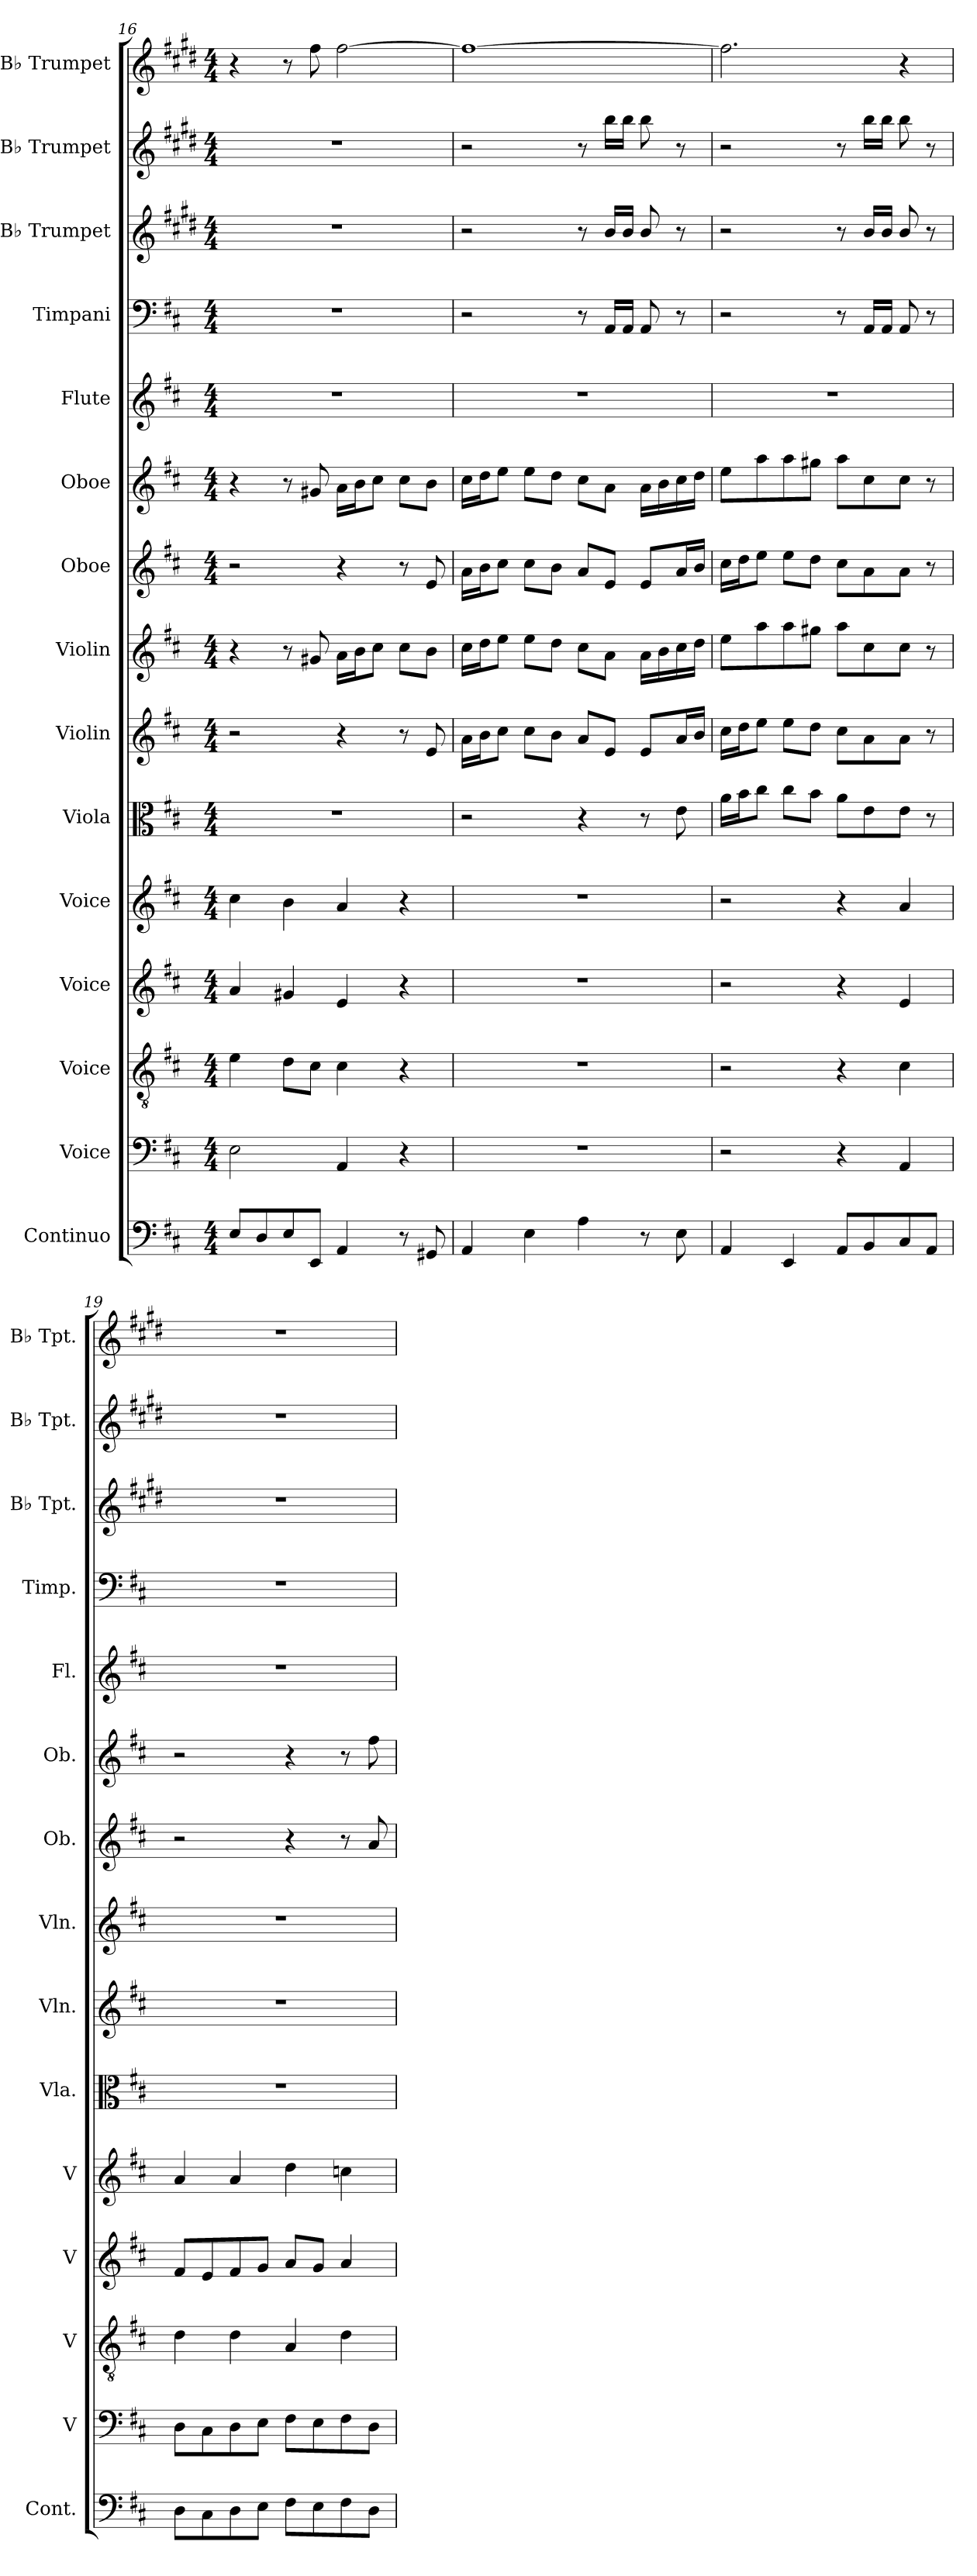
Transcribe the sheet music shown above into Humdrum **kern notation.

**kern	**kern	**kern	**kern	**kern	**kern	**kern	**kern	**kern	**kern	**kern	**kern	**kern	**kern	**kern
*part15	*part14	*part13	*part12	*part11	*part10	*part9	*part8	*part7	*part6	*part5	*part4	*part3	*part2	*part1
*staff15	*staff14	*staff13	*staff12	*staff11	*staff10	*staff9	*staff8	*staff7	*staff6	*staff5	*staff4	*staff3	*staff2	*staff1
*I"Continuo	*I"Voice	*I"Voice	*I"Voice	*I"Voice	*I"Viola	*I"Violin	*I"Violin	*I"Oboe	*I"Oboe	*I"Flute	*I"Timpani	*I"B♭ Trumpet	*I"B♭ Trumpet	*I"B♭ Trumpet
*I'Cont.	*I'V	*I'V	*I'V	*I'V	*I'Vla.	*I'Vln.	*I'Vln.	*I'Ob.	*I'Ob.	*I'Fl.	*I'Timp.	*I'B♭ Tpt.	*I'B♭ Tpt.	*I'B♭ Tpt.
*clefF4	*clefF4	*clefGv2	*clefG2	*clefG2	*clefC3	*clefG2	*clefG2	*clefG2	*clefG2	*clefG2	*clefF4	*clefG2	*clefG2	*clefG2
*ITrd7c12	*	*	*	*	*	*	*	*	*	*	*	*ITrd1c2	*ITrd1c2	*ITrd1c2
*k[f#c#]	*k[f#c#]	*k[f#c#]	*k[f#c#]	*k[f#c#]	*k[f#c#]	*k[f#c#]	*k[f#c#]	*k[f#c#]	*k[f#c#]	*k[f#c#]	*k[f#c#]	*k[f#c#]	*k[f#c#]	*k[f#c#]
*M4/4	*M4/4	*M4/4	*M4/4	*M4/4	*M4/4	*M4/4	*M4/4	*M4/4	*M4/4	*M4/4	*M4/4	*M4/4	*M4/4	*M4/4
=16	=16	=16	=16	=16	=16	=16	=16	=16	=16	=16	=16	=16	=16	=16
8EE/L	2E\	4e\	4a/	4cc#\	1r	2r	4r	2r	4r	1r	1r	1r	1r	4r
8DD/	.	.	.	.	.	.	.	.	.	.	.	.	.	.
8EE/	.	8d\L	4g#X/	4b\	.	.	8r	.	8r	.	.	.	.	8r
8EEE/J	.	8c#\J	.	.	.	.	8g#X/	.	8g#X/	.	.	.	.	8ee\
4AAA/	4AA/	4c#\	4e/	4a/	.	4r	16a\LL	4r	16a\LL	.	.	.	.	[2ee\
.	.	.	.	.	.	.	16b\J	.	16b\J	.	.	.	.	.
.	.	.	.	.	.	.	8cc#\J	.	8cc#\J	.	.	.	.	.
8r	4r	4r	4r	4r	.	8r	8cc#\L	8r	8cc#\L	.	.	.	.	.
8GGG#X/	.	.	.	.	.	8e/	8b\J	8e/	8b\J	.	.	.	.	.
!!LO:PB:g=z
=17	=17	=17	=17	=17	=17	=17	=17	=17	=17	=17	=17	=17	=17	=17
4AAA/	1r	1r	1r	1r	2r	16a\LL	16cc#\LL	16a\LL	16cc#\LL	1r	2r	2r	2r	1ee_
.	.	.	.	.	.	16b\J	16dd\J	16b\J	16dd\J	.	.	.	.	.
.	.	.	.	.	.	8cc#\J	8ee\J	8cc#\J	8ee\J	.	.	.	.	.
4EE\	.	.	.	.	.	8cc#\L	8ee\L	8cc#\L	8ee\L	.	.	.	.	.
.	.	.	.	.	.	8b\J	8dd\J	8b\J	8dd\J	.	.	.	.	.
4AA\	.	.	.	.	4r	8a/L	8cc#\L	8a/L	8cc#\L	.	8r	8r	8r	.
.	.	.	.	.	.	8e/J	8a\J	8e/J	8a\J	.	16AA/LL	16a/LL	16aa\LL	.
.	.	.	.	.	.	.	.	.	.	.	16AA/JJ	16a/JJ	16aa\JJ	.
8r	.	.	.	.	8r	8e/L	16a\LL	8e/L	16a\LL	.	8AA/	8a/	8aa\	.
.	.	.	.	.	.	.	16b\	.	16b\	.	.	.	.	.
8EE\	.	.	.	.	8e\	16a/L	16cc#\	16a/L	16cc#\	.	8r	8r	8r	.
.	.	.	.	.	.	16b/JJ	16dd\JJ	16b/JJ	16dd\JJ	.	.	.	.	.
=18	=18	=18	=18	=18	=18	=18	=18	=18	=18	=18	=18	=18	=18	=18
4AAA/	2r	2r	2r	2r	16a\LL	16cc#\LL	8ee\L	16cc#\LL	8ee\L	1r	2r	2r	2r	2.ee\]
.	.	.	.	.	16b\J	16dd\J	.	16dd\J	.	.	.	.	.	.
.	.	.	.	.	8cc#\J	8ee\J	8aa\	8ee\J	8aa\	.	.	.	.	.
4EEE/	.	.	.	.	8cc#\L	8ee\L	8aa\	8ee\L	8aa\	.	.	.	.	.
.	.	.	.	.	8b\J	8dd\J	8gg#X\J	8dd\J	8gg#X\J	.	.	.	.	.
8AAA/L	4r	4r	4r	4r	8a\L	8cc#\L	8aa\L	8cc#\L	8aa\L	.	8r	8r	8r	.
8BBB/	.	.	.	.	8e\	8a\	8cc#\	8a\	8cc#\	.	16AA/LL	16a/LL	16aa\LL	.
.	.	.	.	.	.	.	.	.	.	.	16AA/JJ	16a/JJ	16aa\JJ	.
8CC#/	4AA/	4c#\	4e/	4a/	8e\J	8a\J	8cc#\J	8a\J	8cc#\J	.	8AA/	8a/	8aa\	4r
8AAA/J	.	.	.	.	8r	8r	8r	8r	8r	.	8r	8r	8r	.
=19	=19	=19	=19	=19	=19	=19	=19	=19	=19	=19	=19	=19	=19	=19
8DD\L	8D\L	4d\	8f#/L	4a/	1r	1r	1r	2r	2r	1r	1r	1r	1r	1r
8CC#\	8C#\	.	8e/	.	.	.	.	.	.	.	.	.	.	.
8DD\	8D\	4d\	8f#/	4a/	.	.	.	.	.	.	.	.	.	.
8EE\J	8E\J	.	8g/J	.	.	.	.	.	.	.	.	.	.	.
8FF#\L	8F#\L	4A/	8a/L	4dd\	.	.	.	4r	4r	.	.	.	.	.
8EE\	8E\	.	8g/J	.	.	.	.	.	.	.	.	.	.	.
8FF#\	8F#\	4d\	4a/	4ccn\	.	.	.	8r	8r	.	.	.	.	.
8DD\J	8D\J	.	.	.	.	.	.	8a/	8ff#\	.	.	.	.	.
=	=	=	=	=	=	=	=	=	=	=	=	=	=	=
*-	*-	*-	*-	*-	*-	*-	*-	*-	*-	*-	*-	*-	*-	*-
